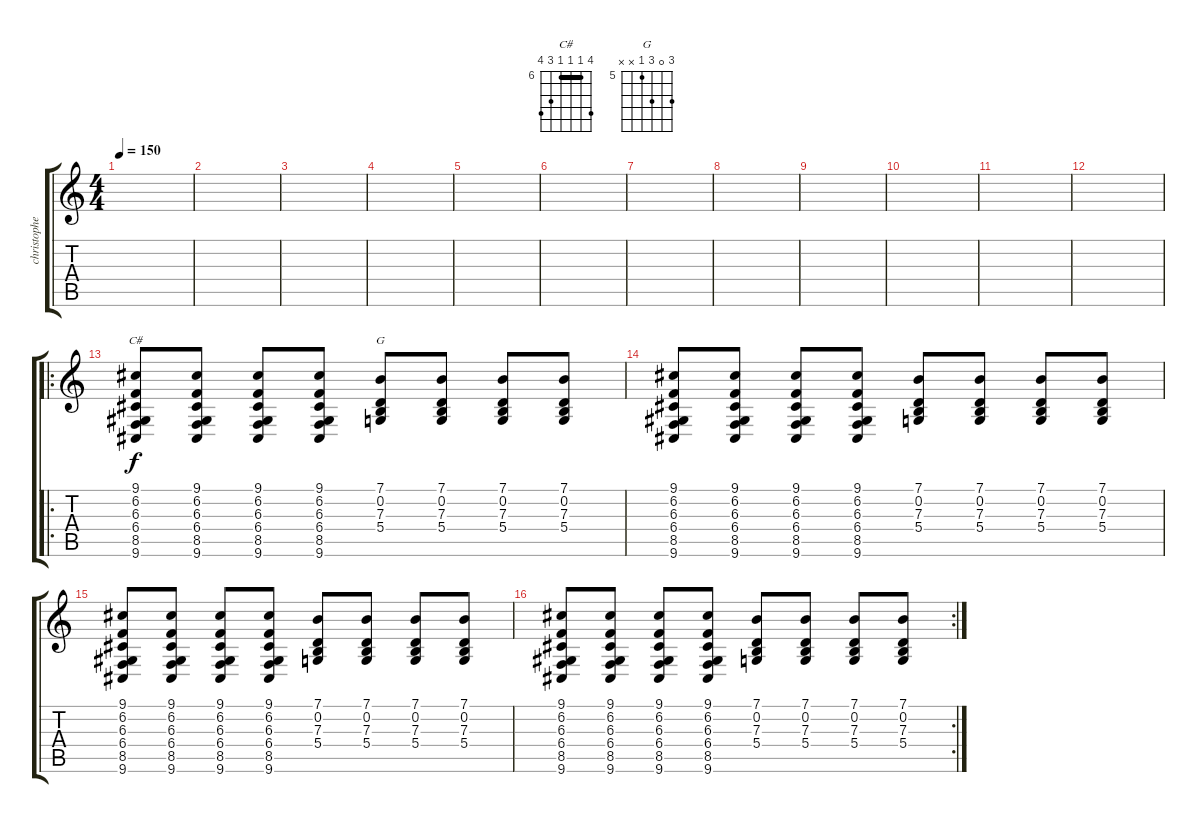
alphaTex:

\track ("christophe" "christophe") {instrument lead8bassandlead}
\staff {score tabs}
\tuning (E4 B3 G3 D3 A2 E2) {hide}
\chord ("C#" 9 6 6 6 8 9) {firstfret 6 barre 6}
\chord ("G" 7 0 7 5 x x) {firstfret 5}
\ts (4 4)
\tempo 150
\clef g2
\ks c
|
|
|
|
|
|
|
|
|
|
|
|
\ro
(9.1 6.2 6.3 6.4 8.5 9.6).8{ch "C#"} (9.1 6.2 6.3 6.4 8.5 9.6).8 (9.1 6.2 6.3 6.4 8.5 9.6).8 (9.1 6.2 6.3 6.4 8.5 9.6).8 (7.1 0.2 7.3 5.4).8{ch "G"} (7.1 0.2 7.3 5.4).8 (7.1 0.2 7.3 5.4).8 (7.1 0.2 7.3 5.4).8 |
(9.1 6.2 6.3 6.4 8.5 9.6).8 (9.1 6.2 6.3 6.4 8.5 9.6).8 (9.1 6.2 6.3 6.4 8.5 9.6).8 (9.1 6.2 6.3 6.4 8.5 9.6).8 (7.1 0.2 7.3 5.4).8 (7.1 0.2 7.3 5.4).8 (7.1 0.2 7.3 5.4).8 (7.1 0.2 7.3 5.4).8 |
(9.1 6.2 6.3 6.4 8.5 9.6).8 (9.1 6.2 6.3 6.4 8.5 9.6).8 (9.1 6.2 6.3 6.4 8.5 9.6).8 (9.1 6.2 6.3 6.4 8.5 9.6).8 (7.1 0.2 7.3 5.4).8 (7.1 0.2 7.3 5.4).8 (7.1 0.2 7.3 5.4).8 (7.1 0.2 7.3 5.4).8 |
\rc 2
(9.1 6.2 6.3 6.4 8.5 9.6).8 (9.1 6.2 6.3 6.4 8.5 9.6).8 (9.1 6.2 6.3 6.4 8.5 9.6).8 (9.1 6.2 6.3 6.4 8.5 9.6).8 (7.1 0.2 7.3 5.4).8 (7.1 0.2 7.3 5.4).8 (7.1 0.2 7.3 5.4).8 (7.1 0.2 7.3 5.4).8
